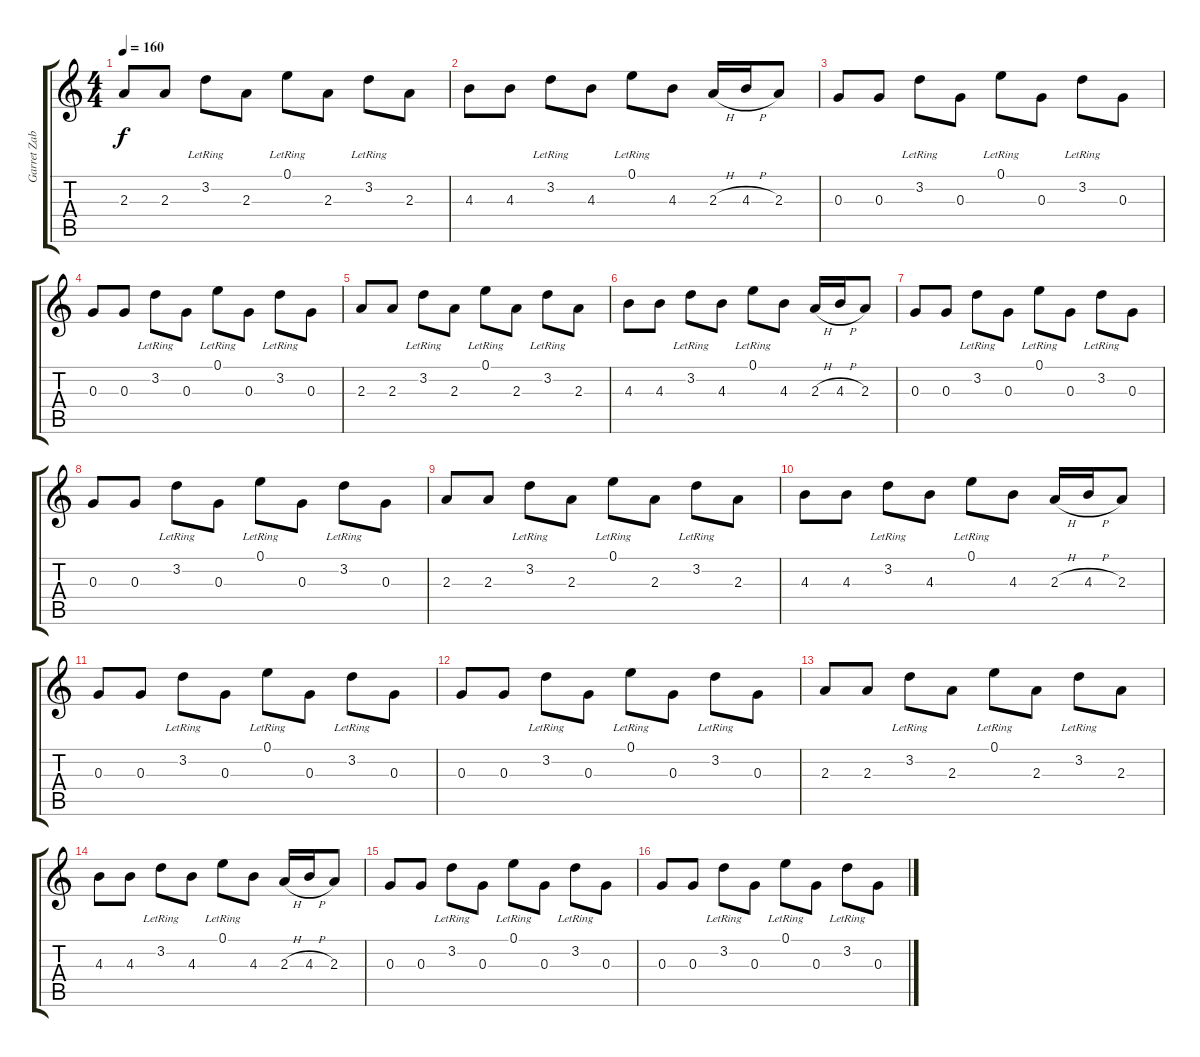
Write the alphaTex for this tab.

\track ("Garret Zablocki" "Garret Zab") {instrument electricguitarjazz}
\staff {score tabs}
\tuning (E4 B3 G3 D3 A2 D2) {hide}
\ts (4 4)
\tempo 160
\clef g2
\ks c
2.3.8{dy f} 2.3.8 3.2{lr}.8 2.3.8 0.1{lr}.8 2.3.8 3.2{lr}.8 2.3.8 |
4.3.8 4.3.8 3.2{lr}.8 4.3.8 0.1{lr}.8 4.3.8 2.3{h}.16 4.3{h}.16 2.3.8 |
0.3.8 0.3.8 3.2{lr}.8 0.3.8 0.1{lr}.8 0.3.8 3.2{lr}.8 0.3.8 |
0.3.8 0.3.8 3.2{lr}.8 0.3.8 0.1{lr}.8 0.3.8 3.2{lr}.8 0.3.8 |
2.3.8 2.3.8 3.2{lr}.8 2.3.8 0.1{lr}.8 2.3.8 3.2{lr}.8 2.3.8 |
4.3.8 4.3.8 3.2{lr}.8 4.3.8 0.1{lr}.8 4.3.8 2.3{h}.16 4.3{h}.16 2.3.8 |
0.3.8 0.3.8 3.2{lr}.8 0.3.8 0.1{lr}.8 0.3.8 3.2{lr}.8 0.3.8 |
0.3.8 0.3.8 3.2{lr}.8 0.3.8 0.1{lr}.8 0.3.8 3.2{lr}.8 0.3.8 |
2.3.8 2.3.8 3.2{lr}.8 2.3.8 0.1{lr}.8 2.3.8 3.2{lr}.8 2.3.8 |
4.3.8 4.3.8 3.2{lr}.8 4.3.8 0.1{lr}.8 4.3.8 2.3{h}.16 4.3{h}.16 2.3.8 |
0.3.8 0.3.8 3.2{lr}.8 0.3.8 0.1{lr}.8 0.3.8 3.2{lr}.8 0.3.8 |
0.3.8 0.3.8 3.2{lr}.8 0.3.8 0.1{lr}.8 0.3.8 3.2{lr}.8 0.3.8 |
2.3.8 2.3.8 3.2{lr}.8 2.3.8 0.1{lr}.8 2.3.8 3.2{lr}.8 2.3.8 |
4.3.8 4.3.8 3.2{lr}.8 4.3.8 0.1{lr}.8 4.3.8 2.3{h}.16 4.3{h}.16 2.3.8 |
0.3.8 0.3.8 3.2{lr}.8 0.3.8 0.1{lr}.8 0.3.8 3.2{lr}.8 0.3.8 |
0.3.8 0.3.8 3.2{lr}.8 0.3.8 0.1{lr}.8 0.3.8 3.2{lr}.8 0.3.8
